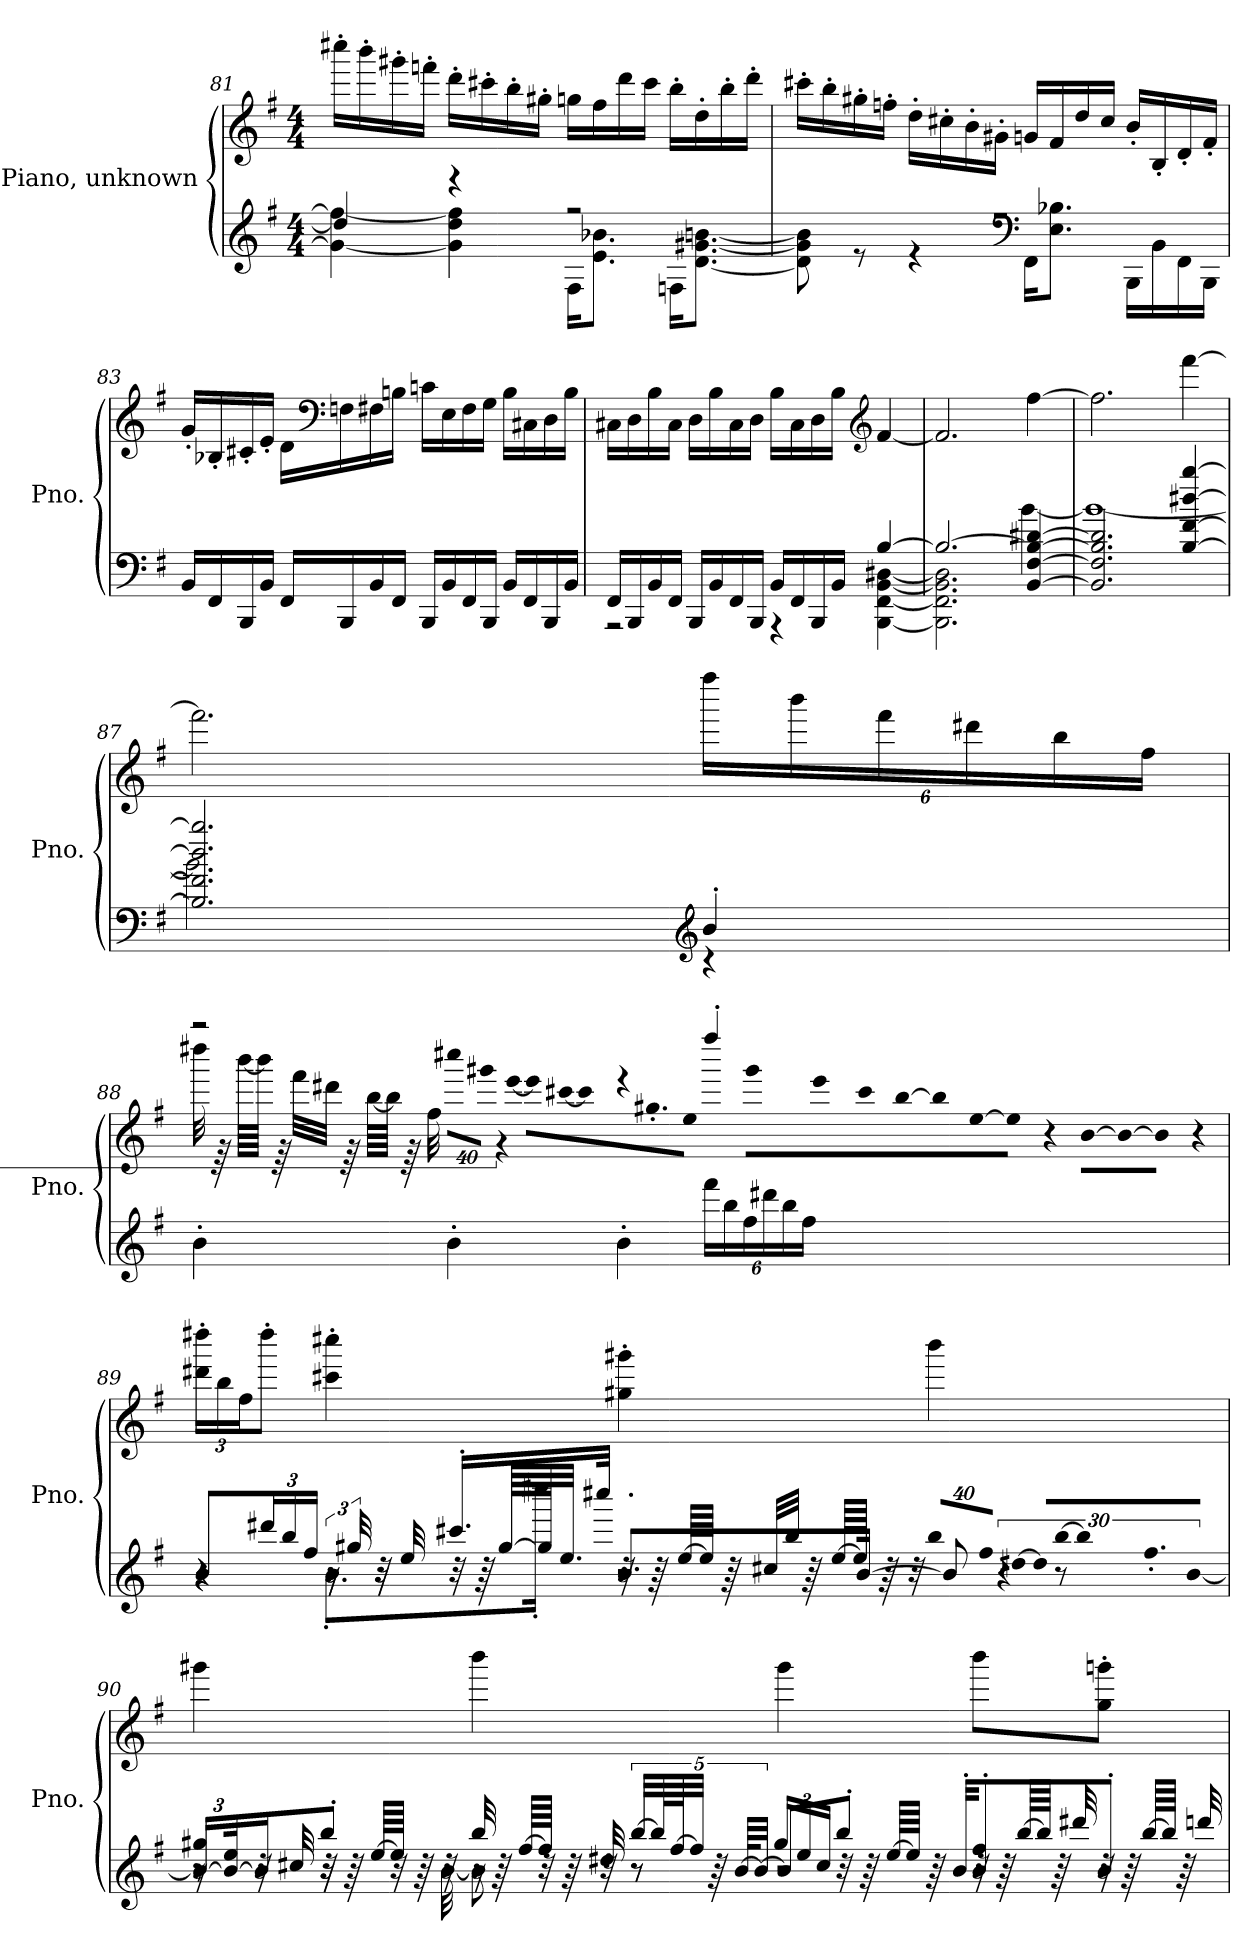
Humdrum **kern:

**kern	**kern
*part1	*part1
*staff2	*staff1
*I"Piano, unknown	*
*I'Pno.	*
!!LO:LB:g=z
*clefG2	*clefG2
*k[f#]	*k[f#]
*M4/4	*M4/4
=81	=81
*^	*
4dd/]	4g#\_ 4ff\_	16cccc#X'\LL
.	.	16bbb'\
.	.	16ggg#X'\
.	.	16fffn'\JJ
4r	4g#\] 4dd\ 4ff\]	16ddd'\LL
.	.	16ccc#X'\
.	.	16bb'\
.	.	16gg#X'\JJ
2r	16F#\KL	16ggn\LL
.	8.e\ 8.b-X\J	16ff#\
.	.	16ddd\
.	.	16ccc#\JJ
.	16Fn\KL	16bb'\LL
.	[8.d\ [8.g#X\ [8.bn\J	16dd'\
.	.	16bb'\
.	.	16ddd'\JJ
!!LO:PB:g=z
=82	=82	=82
1r	8d\] 8g#\] 8b\]	16ccc#X'\LL
.	.	16bb'\
.	8r	16gg#X'\
.	.	16ffn'\JJ
.	4r	16dd'\LL
.	.	16cc#X'\
.	.	16b'\
.	.	16g#X'\JJ
*clefF4	*	*
.	16FF#\KL	16gn/LL
.	8.E\ 8.B-X\J	16f#/
.	.	16dd/
.	.	16cc#/JJ
.	16BBB\LL	16b'/LL
.	16BB\	16B'/
.	16FF#\	16d'/
.	16BBB\JJ	16f#'/JJ
*v	*v	*
=83	=83
16BB/LL	16g'/LL
16FF#/	16B-X'/
16BBB/	16c#X'/
16BB/JJ	16e'/JJ
16FF#/LL	16d\LL
*	*clefF4
16BBB/	16Fn\
16BB/	16F#X\
16FF#/JJ	16Bn\JJ
16BBB/LL	16cn\LL
16BB/	16E\
16FF#/	16F#\
16BBB/JJ	16G\JJ
16BB/LL	16B\LL
16FF#/	16C#X\
16BBB/	16D\
16BB/JJ	16B\JJ
!!LO:LB:g=z
=84	=84
*^	*
16FF#/LL	2r	16C#X\LL
16BBB/	.	16D\
16BB/	.	16B\
16FF#/JJ	.	16C#\JJ
16BBB/LL	.	16D\LL
16BB/	.	16B\
16FF#/	.	16C#\
16BBB/JJ	.	16D\JJ
16BB/LL	4r	16B\LL
16FF#/	.	16C#\
16BBB/	.	16D\
16BB/JJ	.	16B\JJ
*	*	*clefG2
[4B/	[4BBB\ [4FF#\ [4BB\ [4D#X\	[4f#/
=85	=85	=85
2.B/_	2.BBB\] 2.FF#\] 2.BB\] 2.D#\]	2.f#/]
[4BB/ [4F#/ 4B/_ [4d#X/	[4b\	[4ff#\
=86	=86	=86
2.BB/] 2.F#/] 2.B/] 2.d#/]	1b_	2.ff#\]
[4B/ [4f#/ [4dd#X/ [4bb/	.	[4fff#\
=87	=87	=87
2.B/] 2.f#/] 2.dd#/] 2.bb/]	2.b\]	2.fff#\]
*clefG2	*	*
*	*	*Xbrackettup
4b'/	4r	24ffff#\LL
.	.	24bbb\
.	.	24fff#\
.	.	24ddd#X\
.	.	24bb\
.	.	24ff#\JJ
*v	*v	*
!!LO:LB:g=z
=88	=88
*	*^
4b'\	2r	32dddd#X\
.	.	64r
.	.	[64bbb\LLLL
.	.	64bbb\JJJJ]
.	.	64r
.	.	32fff#\LLL
.	.	32ddd#X\JJJ
.	.	64r
.	.	[64bb\LLLL
.	.	64bb\JJJJ]
.	.	64r
.	.	32ff#\
*	*	*brackettup
!	!	!LO:N:vis=32
4b'\	.	640%23cccc#X\LLL
!	!	!LO:N:vis=32
.	.	640%23ggg#X\JJJ
!	!	!LO:N:vis=64
.	.	960%17r
!	!	!LO:N:vis=64
.	.	[960%17eee\
!	!	!LO:N:vis=64
.	.	960%17eee\LLLL]
!	!	!LO:N:vis=64
.	.	[960%17ccc#X\
!	!	!LO:N:vis=64
.	.	960%17ccc#\J]
.	.	1920ryy
!	!	!LO:N:vis=32.
.	.	1920%103gg#X'\
!	!	!LO:N:vis=32
.	.	640%23ee\JJJ
4b'\	4r	.
*	*	*Xbrackettup
.	.	24ggg#\LL
.	.	24eee\
.	.	24ccc#\
*	*	*brackettup
.	.	[40bb\L
.	.	80bb\L]
.	.	[80ee\J
.	.	40ee\JJJ]
.	.	80r
.	.	[80b\KLLL
.	.	40b\JJ_
*Xbrackettup	*	*
24fff#\LL	4ffff#'/	.
.	.	8b\J]
24bb\	.	.
24ff#\	.	.
24ddd#X\	.	.
.	.	8r
24bb\	.	.
24ff#\JJ	.	.
1920ryy	1920ryy	.
*	*v	*v
!!LO:LB:g=z
=89	=89
*^	*
*	*^	*
*	*	*	*Xbrackettup
8b/L	4r	4r	24ddd#X\' 24dddd#X\'LL
.	.	.	24bb\
.	.	.	24ff#\J
24ddd#X/L	.	.	8dddd#'\J
24bb/	.	.	.
24ff#/JJ	.	.	.
*brackettup	*	*	*
24r	8.b'\L	16r	4ccc#X\' 4cccc#X\'
48gg#X/	.	.	.
16r	.	32r	.
.	.	32ee/	.
16.ccc#X'/LL	.	32r	.
.	.	64r	.
.	.	[64gg#/LLLL	.
.	16dddd#X'\Jk	64gg#/J]	.
.	.	32.ee/JJJ	.
32cccc#X/JJk	.	.	.
32r	2r	8.b'/L	4gg#X\' 4ggg#X\'
64r	.	.	.
[64ee/LLLL	.	.	.
64ee/JJJJ]	.	.	.
64r	.	.	.
32cc#X/LLL	.	.	.
32bb/JJJ	.	.	.
64r	.	.	.
[64ee/LLLL	.	.	.
64ee/JJJJ]	.	[16b/Jk	.
64r	.	.	.
32r	.	.	.
!LO:N:vis=32	!	!	!
640%23bb/LLL	.	8b/]	4bbb\
!LO:N:vis=32	!	!	!
640%23ff#/JJJ	.	.	.
!LO:N:vis=64	!	!	!
960%17r	.	.	.
!LO:N:vis=64	!	!	!
[960%17dd#X/	.	.	.
!LO:N:vis=64	!	!	!
960%17dd#/LLLL]	.	.	.
!LO:N:vis=64	!	!	!
[960%17bb/	.	8r	.
!LO:N:vis=64	!	!	!
960%17bb/J]	.	.	.
1920ryy	.	.	.
!LO:N:vis=32.	!	!	!
1920%103ff#'/	.	.	.
!LO:N:vis=32	!	!	!
[640%23b/JJJ	.	.	.
.	1920ryy	1920ryy	1920ryy
!!LO:LB:g=z
=90	=90	=90	=90
*Xbrackettup	*	*	*
24b/_ 24gg#X/LL	8r	16r	4ggg#X\
48b/_ 48ee/K	.	.	.
16b/J]	.	32r	.
.	.	32cc#X/	.
8bb'/J	16r	32r	.
.	.	64r	.
.	.	[64ee/LLLL	.
.	32r	64ee/JJJJ]	.
.	.	64r	.
.	[32b\	32r	.
32bb/	8b\]	16r	4bbb\
64r	.	.	.
[64ff#/LLLL	.	.	.
64ff#/JJJJ]	.	32r	.
64r	.	.	.
32r	.	32dd#X/	.
*brackettup	*	*	*
[40bb/LLL	8r	8r	.
80bb/L]	.	.	.
[80ff#/J	.	.	.
40ff#/JJJ]	.	.	.
80r	.	.	.
[80b/KLLL	.	.	.
40b/JJJ_	.	.	.
*	*	*Xbrackettup	*
8b/L]	2r	24gg#/LL	4ggg#\
.	.	24ee/	.
.	.	24cc#/JJ	.
8bb'/J	.	32r	.
.	.	64r	.
.	.	[64ee/LLLL	.
.	.	64ee/JJJJ]	.
.	.	64r	.
.	.	32b'/KKL	.
32r	.	8b/' 8ff#/'	8bbb\L
64r	.	.	.
[64bb/LLLL	.	.	.
64bb/JJJJ]	.	.	.
64r	.	.	.
32ddd#X/	.	.	.
32r	.	8b'/J	8gg\' 8gggn\'J
64r	.	.	.
[64bb/LLLL	.	.	.
64bb/JJJJ]	.	.	.
64r	.	.	.
32dddn/	.	.	.
*v	*v	*v	*
=	=
*-	*-
